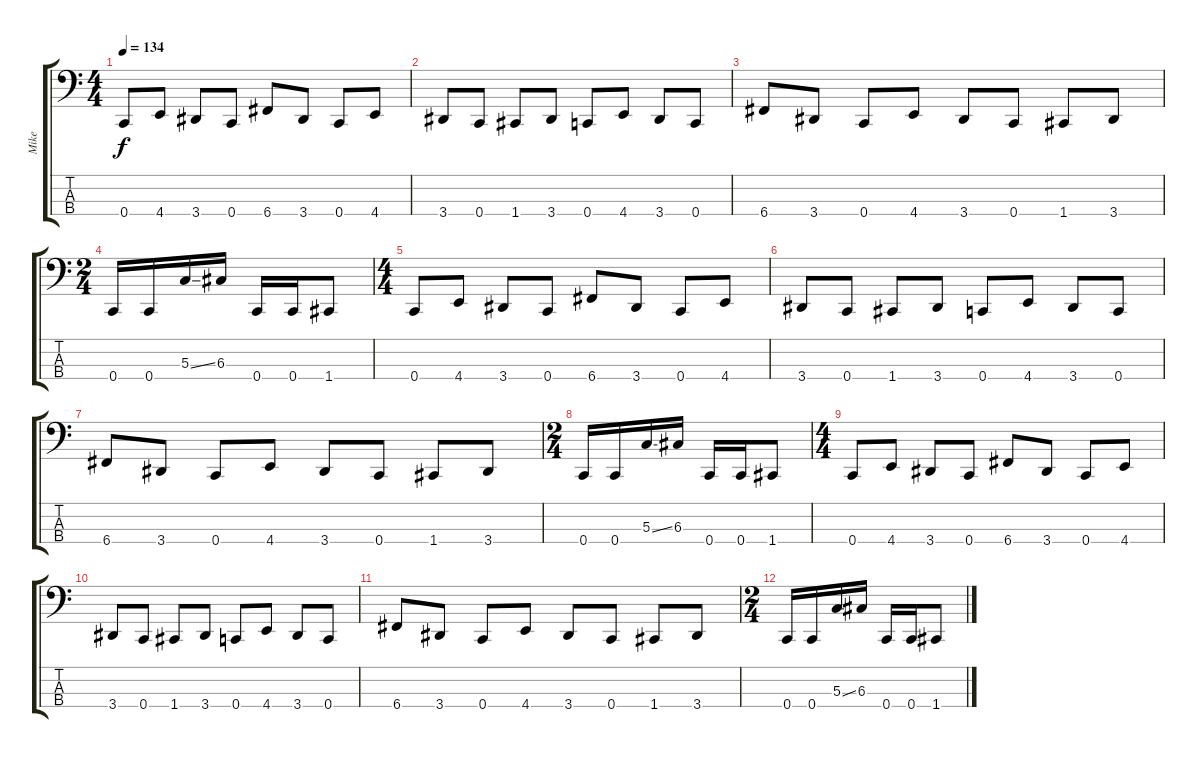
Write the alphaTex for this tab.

\track ("Mike" "Mike") {instrument electricbasspick}
\staff {score tabs}
\tuning (F2 C2 G1 C1) {hide}
\ts (4 4)
\tempo 134
\clef f4
\ks c
0.4.8{dy f} 4.4.8 3.4.8 0.4.8 6.4.8 3.4.8 0.4.8 4.4.8 |
3.4.8 0.4.8 1.4.8 3.4.8 0.4.8 4.4.8 3.4.8 0.4.8 |
6.4.8 3.4.8 0.4.8 4.4.8 3.4.8 0.4.8 1.4.8 3.4.8 |
\ts (2 4)
0.4.16 0.4.16 5.3{ss}.16 6.3.16 0.4.16 0.4.16 1.4.8 |
\ts (4 4)
0.4.8 4.4.8 3.4.8 0.4.8 6.4.8 3.4.8 0.4.8 4.4.8 |
3.4.8 0.4.8 1.4.8 3.4.8 0.4.8 4.4.8 3.4.8 0.4.8 |
6.4.8 3.4.8 0.4.8 4.4.8 3.4.8 0.4.8 1.4.8 3.4.8 |
\ts (2 4)
0.4.16 0.4.16 5.3{ss}.16 6.3.16 0.4.16 0.4.16 1.4.8 |
\ts (4 4)
0.4.8 4.4.8 3.4.8 0.4.8 6.4.8 3.4.8 0.4.8 4.4.8 |
3.4.8 0.4.8 1.4.8 3.4.8 0.4.8 4.4.8 3.4.8 0.4.8 |
6.4.8 3.4.8 0.4.8 4.4.8 3.4.8 0.4.8 1.4.8 3.4.8 |
\ts (2 4)
0.4.16 0.4.16 5.3{ss}.16 6.3.16 0.4.16 0.4.16 1.4.8
